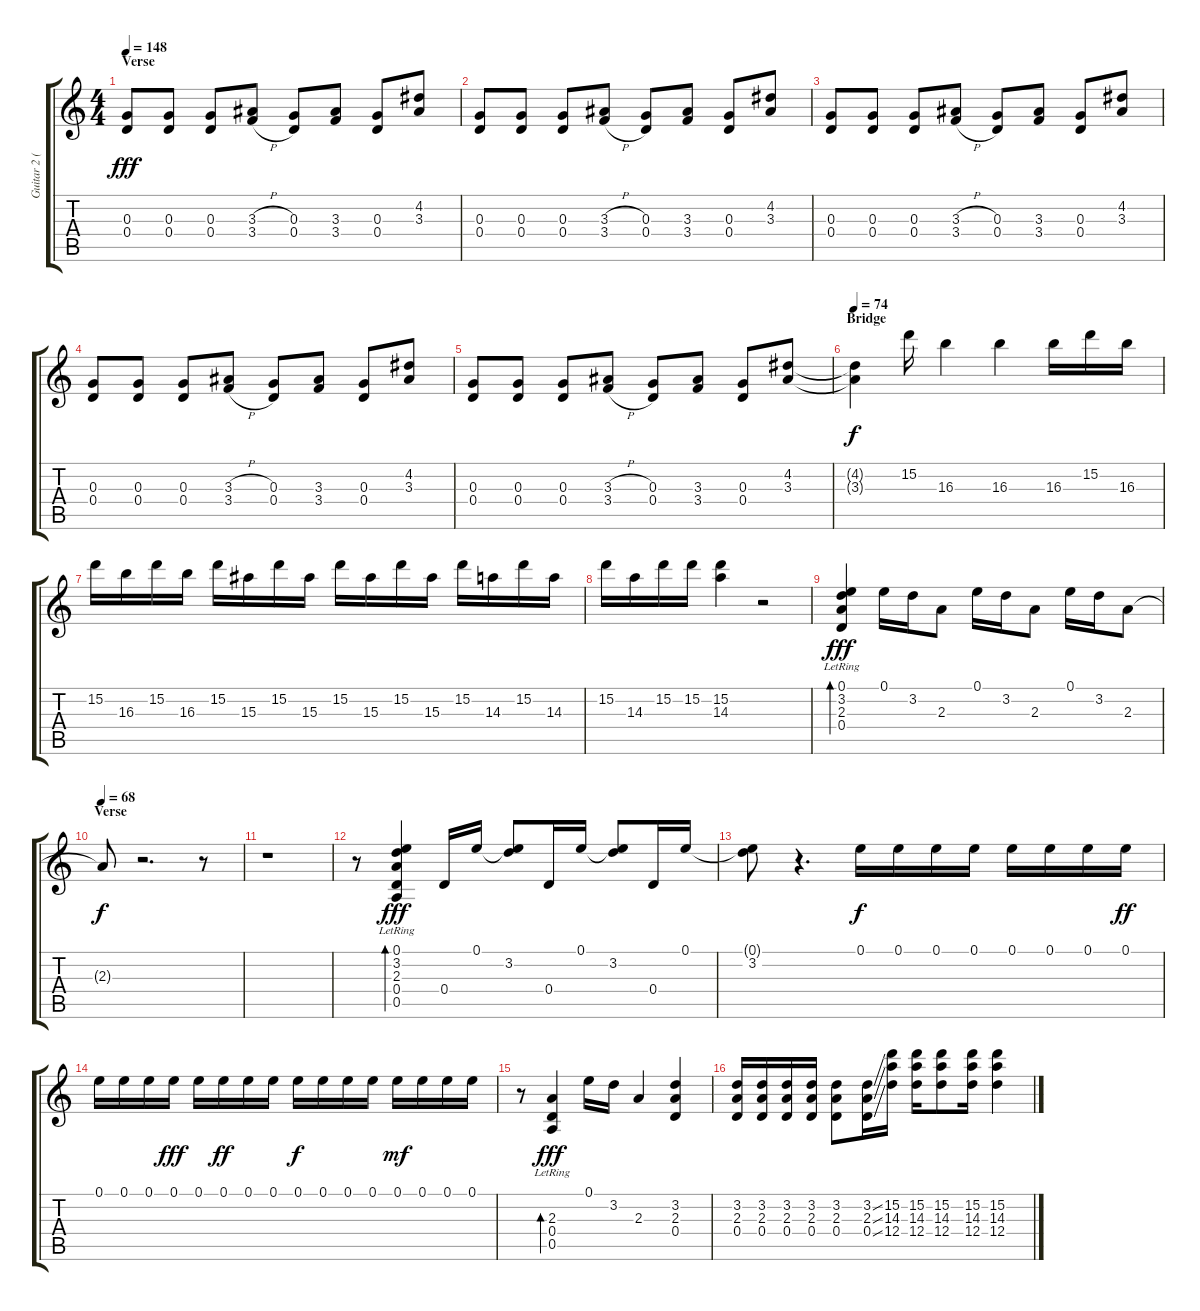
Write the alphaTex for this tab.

\track ("Guitar 2 (right)" "Guitar 2 (") {instrument overdrivenguitar}
\staff {score tabs}
\tuning (E4 B3 G3 D3 A2 E2) {hide}
\ts (4 4)
\section ("" "Verse")
\tempo 148
\clef g2
\ks c
(0.3 0.4).8{dy fff} (0.3 0.4).8 (0.3 0.4).8 (3.3{h} 3.4{h}).8 (0.3 0.4).8 (3.3 3.4).8 (0.3 0.4).8 (4.2 3.3).8 |
(0.3 0.4).8 (0.3 0.4).8 (0.3 0.4).8 (3.3{h} 3.4{h}).8 (0.3 0.4).8 (3.3 3.4).8 (0.3 0.4).8 (4.2 3.3).8 |
(0.3 0.4).8 (0.3 0.4).8 (0.3 0.4).8 (3.3{h} 3.4{h}).8 (0.3 0.4).8 (3.3 3.4).8 (0.3 0.4).8 (4.2 3.3).8 |
(0.3 0.4).8 (0.3 0.4).8 (0.3 0.4).8 (3.3{h} 3.4{h}).8 (0.3 0.4).8 (3.3 3.4).8 (0.3 0.4).8 (4.2 3.3).8 |
(0.3 0.4).8 (0.3 0.4).8 (0.3 0.4).8 (3.3{h} 3.4{h}).8 (0.3 0.4).8 (3.3 3.4).8 (0.3 0.4).8 (4.2 3.3).8 |
\section ("" "Bridge")
\tempo 74
(4.2{t} 3.3{t}).4{dy f} 15.2.16 16.3.4 16.3.4 16.3.16 15.2.16 16.3.16 |
15.2.16 16.3.16 15.2.16 16.3.16 15.2.16 15.3.16 15.2.16 15.3.16 15.2.16 15.3.16 15.2.16 15.3.16 15.2.16 14.3.16 15.2.16 14.3.16 |
15.2.16 14.3.16 15.2.16 15.2.16 (15.2 14.3).4 r.2 |
(0.1{lr} 3.2{lr} 2.3{lr} 0.4{lr}).4{bd 480 dy fff} 0.1.16 3.2.16 2.3.8 0.1.16 3.2.16 2.3.8 0.1.16 3.2.16 2.3.8 |
\section ("" "Verse")
\tempo 68
2.3{t}.8{dy f} r.2{d} r.8 |
r.1 |
r.8 (0.1{lr} 3.2{lr} 2.3{lr} 0.4{lr} 0.5{lr}).4{bd 480 dy fff} 0.4.16{instrument electricguitarjazz} 0.1.16 (0.1{t} 3.2).8 0.4.16 0.1.16 (0.1{t} 3.2).8 0.4.16 0.1.16 |
(0.1{t} 3.2).8 r.4{d} 0.1.16{dy f} 0.1.16 0.1.16 0.1.16 0.1.16 0.1.16 0.1.16 0.1.16{dy ff} |
0.1.16 0.1.16 0.1.16 0.1.16{dy fff} 0.1.16 0.1.16{dy ff} 0.1.16 0.1.16 0.1.16{dy f} 0.1.16 0.1.16 0.1.16 0.1.16{dy mf} 0.1.16 0.1.16 0.1.16 |
r.8 (2.3{lr} 0.4{lr} 0.5{lr}).4{bd 480 dy fff} 0.1.16 3.2.16 2.3.4 (3.2 2.3 0.4).4{instrument overdrivenguitar} |
(3.2 2.3 0.4).16 (3.2 2.3 0.4).16 (3.2 2.3 0.4).16 (3.2 2.3 0.4).16 (3.2 2.3 0.4).8 (3.2{ss} 2.3{ss} 0.4{ss}).16 (15.2 14.3 12.4).16 (15.2 14.3 12.4).16 (15.2 14.3 12.4).8 (15.2 14.3 12.4).16 (15.2{ss} 14.3{ss} 12.4{ss}).4
